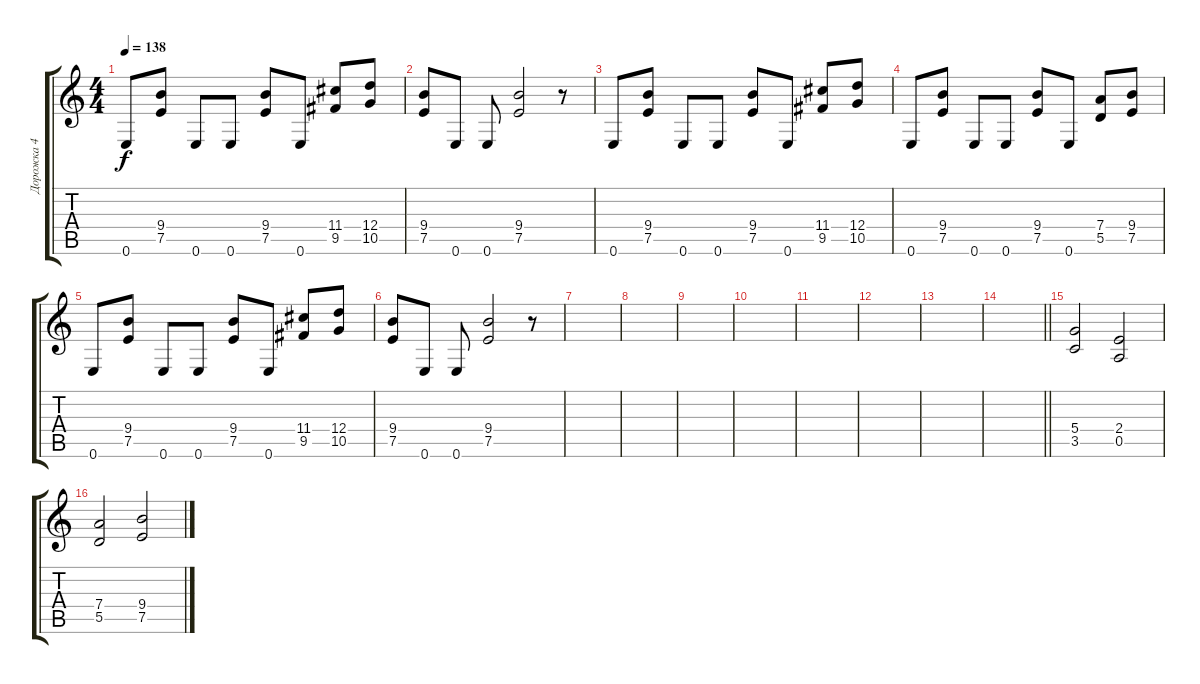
\track ("Дорожка 4" "Дорожка 4") {instrument electricguitarjazz}
\staff {score tabs}
\tuning (E4 B3 G3 D3 A2 E2) {hide}
\ts (4 4)
\tempo 138
\clef g2
\ks c
0.6.8{dy f} (9.4 7.5).8 0.6.8 0.6.8 (9.4 7.5).8 0.6.8 (11.4 9.5).8 (12.4 10.5).8 |
(9.4 7.5).8 0.6.8 0.6.8 (9.4 7.5).2 r.8 |
0.6.8 (9.4 7.5).8 0.6.8 0.6.8 (9.4 7.5).8 0.6.8 (11.4 9.5).8 (12.4 10.5).8 |
0.6.8 (9.4 7.5).8 0.6.8 0.6.8 (9.4 7.5).8 0.6.8 (7.4 5.5).8 (9.4 7.5).8 |
0.6.8 (9.4 7.5).8 0.6.8 0.6.8 (9.4 7.5).8 0.6.8 (11.4 9.5).8 (12.4 10.5).8 |
(9.4 7.5).8 0.6.8 0.6.8 (9.4 7.5).2 r.8 |
|
|
|
|
|
|
|
\barLineRight lightlight
|
(5.4 3.5).2{volume 13 balance 8} (2.4 0.5).2 |
(7.4 5.5).2 (9.4 7.5).2
